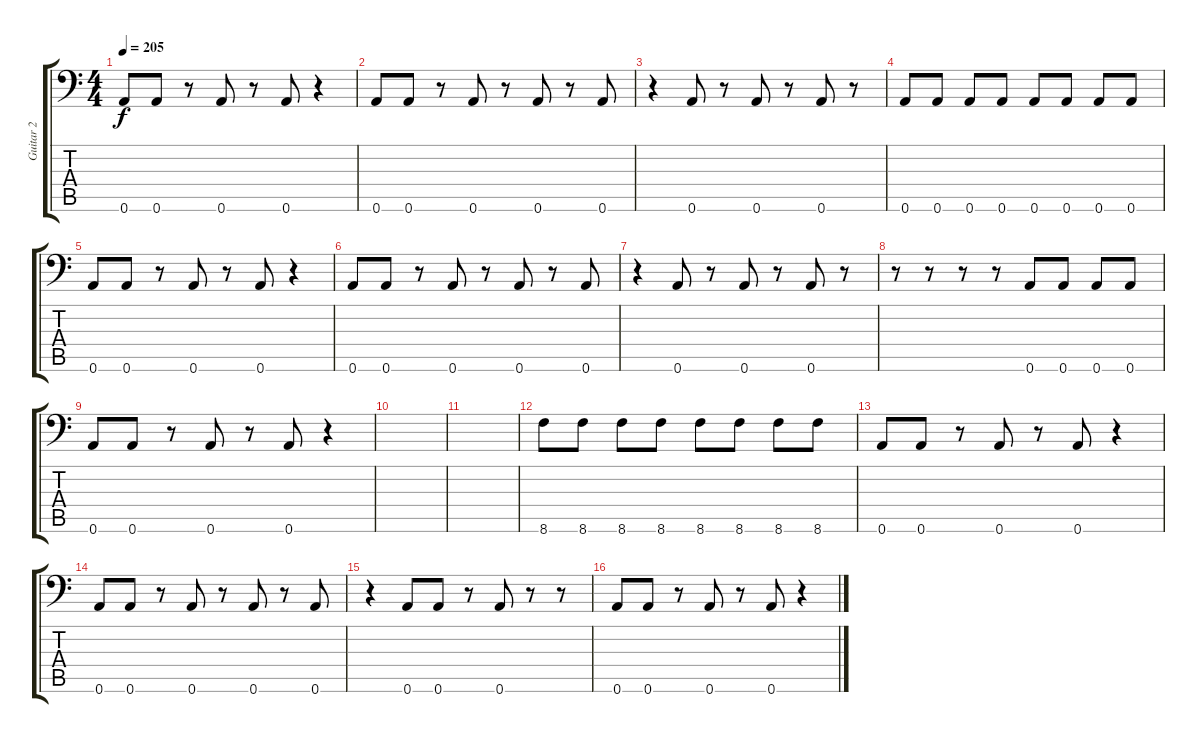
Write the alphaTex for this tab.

\track ("Guitar 2" "Guitar 2") {instrument distortionguitar}
\staff {score tabs}
\tuning (B3 Gb3 D3 A2 E2 A1) {hide}
\ts (4 4)
\tempo 205
\clef f4
\ks c
0.6.8{dy f} 0.6.8 r.8 0.6.8 r.8 0.6.8 r.4 |
0.6.8 0.6.8 r.8 0.6.8 r.8 0.6.8 r.8 0.6.8 |
r.4 0.6.8 r.8 0.6.8 r.8 0.6.8 r.8 |
0.6.8 0.6.8 0.6.8 0.6.8 0.6.8 0.6.8 0.6.8 0.6.8 |
0.6.8 0.6.8 r.8 0.6.8 r.8 0.6.8 r.4 |
0.6.8 0.6.8 r.8 0.6.8 r.8 0.6.8 r.8 0.6.8 |
r.4 0.6.8 r.8 0.6.8 r.8 0.6.8 r.8 |
r.8 r.8 r.8 r.8 0.6.8 0.6.8 0.6.8 0.6.8 |
0.6.8 0.6.8 r.8 0.6.8 r.8 0.6.8 r.4 |
|
|
8.6.8 8.6.8 8.6.8 8.6.8 8.6.8 8.6.8 8.6.8 8.6.8 |
0.6.8 0.6.8 r.8 0.6.8 r.8 0.6.8 r.4 |
0.6.8 0.6.8 r.8 0.6.8 r.8 0.6.8 r.8 0.6.8 |
r.4 0.6.8 0.6.8 r.8 0.6.8 r.8 r.8 |
0.6.8 0.6.8 r.8 0.6.8 r.8 0.6.8 r.4
